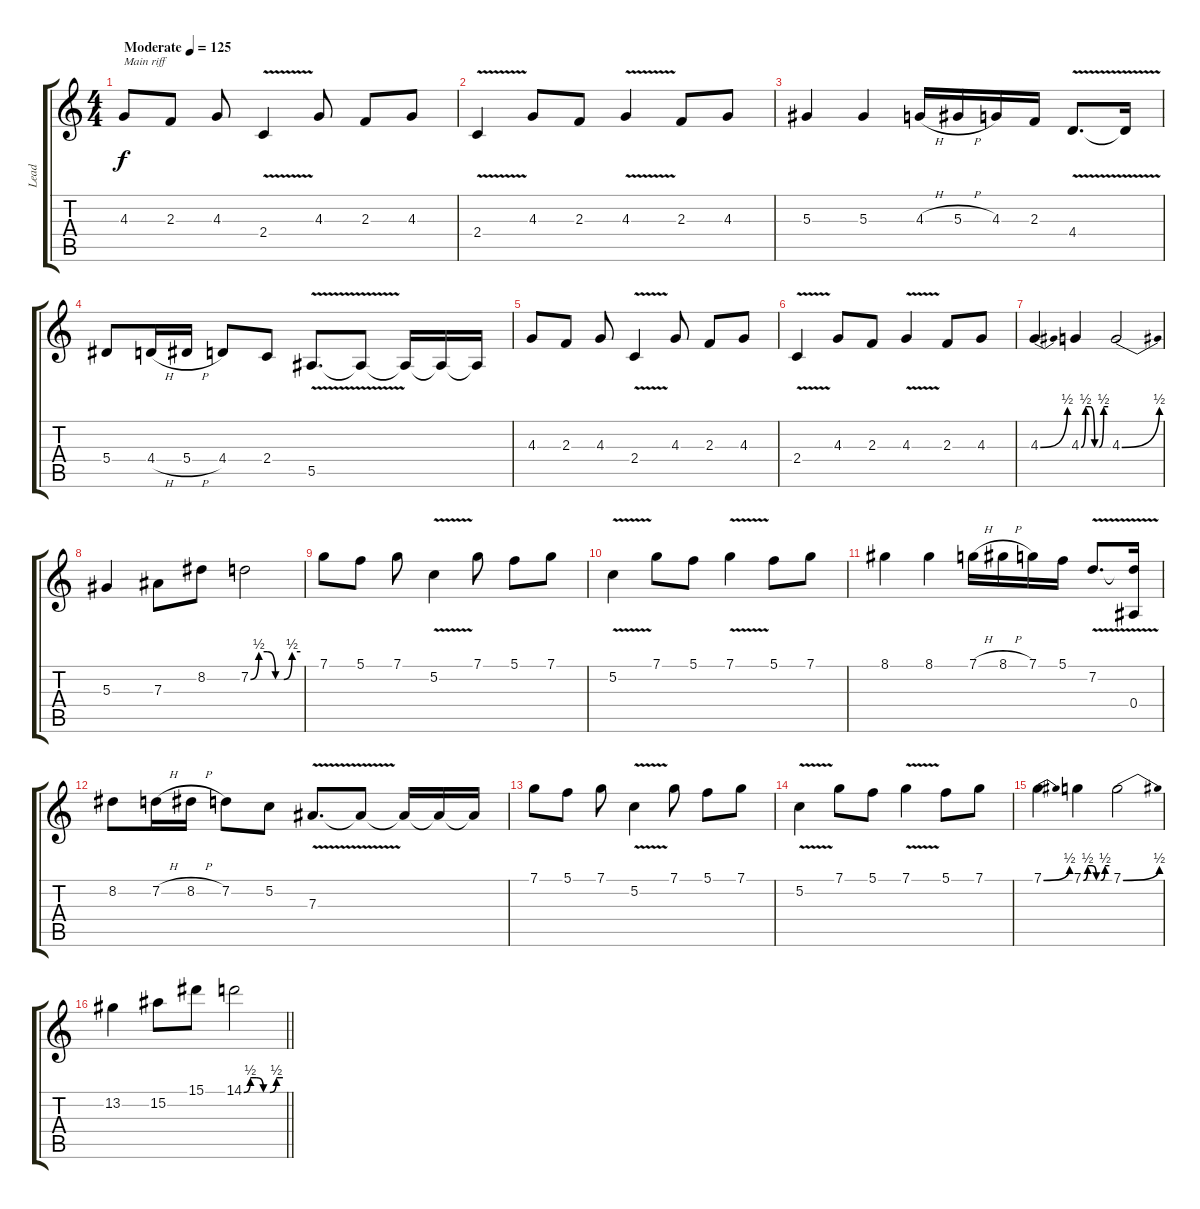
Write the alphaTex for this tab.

\track ("Lead" "Lead") {instrument overdrivenguitar}
\staff {score tabs}
\tuning (C4 G3 Eb3 Bb2 F2 C2) {hide}
\ts (4 4)
\tempo (125 "Moderate")
\clef g2
\ks c
4.3.8{txt "Main riff" dy f instrument overdrivenguitar} 2.3.8 4.3.8 2.4{v}.4 4.3.8 2.3.8 4.3.8 |
2.4{v}.4 4.3.8 2.3.8 4.3{v}.4 2.3.8 4.3.8 |
5.3.4 5.3.4 4.3{h}.16 5.3{h}.16 4.3.16 2.3.16 4.4{v}.8{d} 4.4{t}.16 |
5.4.8 4.4{h}.16 5.4{h}.16 4.4.8 2.4.8 5.5{v}.8{d} 5.5{t}.8 5.5{t}.16 5.5{t}.16 5.5{t}.16 |
4.3.8 2.3.8 4.3.8 2.4{v}.4 4.3.8 2.3.8 4.3.8 |
2.4{v}.4 4.3.8 2.3.8 4.3{v}.4 2.3.8 4.3.8 |
4.3{be (bend 0 0 60 2)}.4 4.3{be (custom 0 0 10 2 20 2 30 0 40 0 50 2 60 2)}.4 4.3{be (bend 0 0 60 2)}.2 |
5.3.4 7.3.8 8.2.8 7.2{be (custom 0 0 10 2 20 2 30 0 40 0 50 2 60 2)}.2 |
7.1.8 5.1.8 7.1.8 5.2{v}.4 7.1.8 5.1.8 7.1.8 |
5.2{v}.4 7.1.8 5.1.8 7.1{v}.4 5.1.8 7.1.8 |
8.1.4 8.1.4 7.1{h}.16 8.1{h}.16 7.1.16 5.1.16 7.2{v}.8{d} (7.2{t} 0.4).16 |
8.2.8 7.2{h}.16 8.2{h}.16 7.2.8 5.2.8 7.3{v}.8{d} 7.3{t}.8 7.3{t}.16 7.3{t}.16 7.3{t}.16 |
7.1.8 5.1.8 7.1.8 5.2{v}.4 7.1.8 5.1.8 7.1.8 |
5.2{v}.4 7.1.8 5.1.8 7.1{v}.4 5.1.8 7.1.8 |
7.1{be (bend 0 0 60 2)}.4 7.1{be (custom 0 0 10 2 20 2 30 0 40 0 50 2 60 2)}.4 7.1{be (bend 0 0 60 2)}.2 |
\barLineRight lightlight
13.2.4 15.2.8 15.1.8 14.1{be (custom 0 0 10 2 20 2 30 0 40 0 50 2 60 2)}.2
